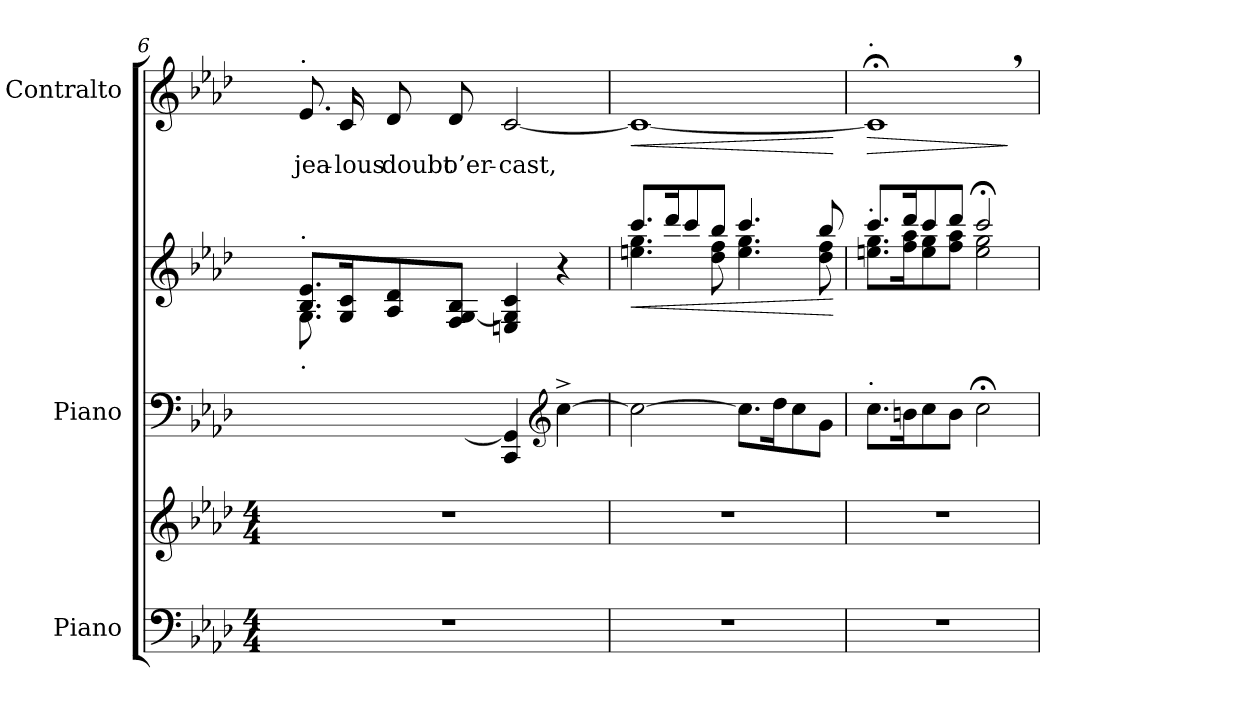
**kern	**kern	**kern	**kern	**dynam	**kern	**text	**dynam
*part3	*part3	*part2	*part2	*part2	*part1	*part1	*part1
*staff5	*staff4	*staff3	*staff2	*staff2/3	*staff1	*staff1	*staff1
*I"Piano	*	*I"Piano	*	*	*I"Contralto	*	*
*I'Pno.	*	*I'Pno	*	*	*	*	*
*clefF4	*clefG2	*clefF4	*clefG2	*	*clefG2	*	*
*k[b-e-a-d-]	*k[b-e-a-d-]	*k[b-e-a-d-]	*k[b-e-a-d-]	*	*k[b-e-a-d-]	*	*
*M4/4	*M4/4	*	*	*	*	*	*
=6	=6	=6	=6	=6	=6	=6	=6
*	*	*	*^	*	*	*	*
!	!	!	!	!	!	!LO:TX:a:t=.	!	!
!	!	!	!LO:TX:a:t=.	!	!	!	!	!
!	!	!LO:TX:a:t=.	!	!	!	!	!	!
!	!	!	!	!	!	!	!LO:LY:b	!
1r	1r	8.ryy	8.B-/ 8.e-/L	8.G\L	.	8.e-/	jea-	.
!	!	!	!	!	!	!	!LO:LY:b	!
.	.	16E-/K	16G/ 16c/K	2ryy	.	16c/	-lous	.
!	!	!	!	!	!	!	!LO:LY:b	!
.	.	8F/	8A-/ 8d-/	.	.	8d-/	doubt	.
!	!	!	!	!	!	!	!LO:LY:b	!
.	.	[8GG/J	8F/ [8G/ 8B-/J	.	.	8d-/	o’er-	.
!	!	!	!	!	!	!	!LO:LY:b	!
.	.	4CC/ 4GG/]	4En/ 4G/] 4c/	.	.	[2c/	-cast,	.
.	.	.	.	4ryy	.	.	.	.
*	*	*clefG2	*	*	*	*	*	*
.	.	[4cc^\	4r	.	.	.	.	.
.	.	.	.	16ryy	.	.	.	.
!!LO:PB:g=z
=7	=7	=7	=7	=7	=7	=7	=7	=7
!	!	!	!	!	!LO:HP:b	!	!	!LO:HP:b
1r	1r	2cc\_	8.ccc/L	4.een\ 4.gg\	<	1c_	.	<
.	.	.	16ddd-/K	.	.	.	.	.
.	.	.	8ccc/	.	.	.	.	.
.	.	.	8bb-/J	8dd-\ 8ff\	.	.	.	.
.	.	8.cc\L]	4.ccc/	4.ee\ 4.gg\	.	.	.	.
.	.	16dd-\K	.	.	.	.	.	.
.	.	8cc\	.	.	.	.	.	.
.	.	8g\J	8bb-/	8dd-\ 8ff\	.	.	.	.
*	*	*	*v	*v	*	*	*	*
.	.	.	.	[	.	.	[
=8	=8	=8	=8	=8	=8	=8	=8
*	*	*	*^	*	*	*	*
!	!	!	!	!	!	!LO:TX:a:t=.	!	!
!	!	!	!LO:TX:a:t=.	!	!	!	!	!
!	!	!LO:TX:a:t=.	!	!	!	!	!	!
!	!	!	!	!	!	!	!	!LO:HP:b
1r	1r	8.cc\L	8.ccc/L	8.een\ 8.gg\L	.	1c;<,]	.	>
.	.	16bn\K	16ddd-/K	16ff\ 16aa-\K	.	.	.	.
.	.	8cc\	8ccc/	8ee\ 8gg\	.	.	.	.
.	.	8b\J	8ddd-/J	8ff\ 8aa-\J	.	.	.	.
.	.	2cc;<\	2ccc;</	2ee\ 2gg\	.	.	.	.
*	*	*	*v	*v	*	*	*	*
.	.	.	.	.	.	.	]
=	=	=	=	=	=	=	=
*-	*-	*-	*-	*-	*-	*-	*-
